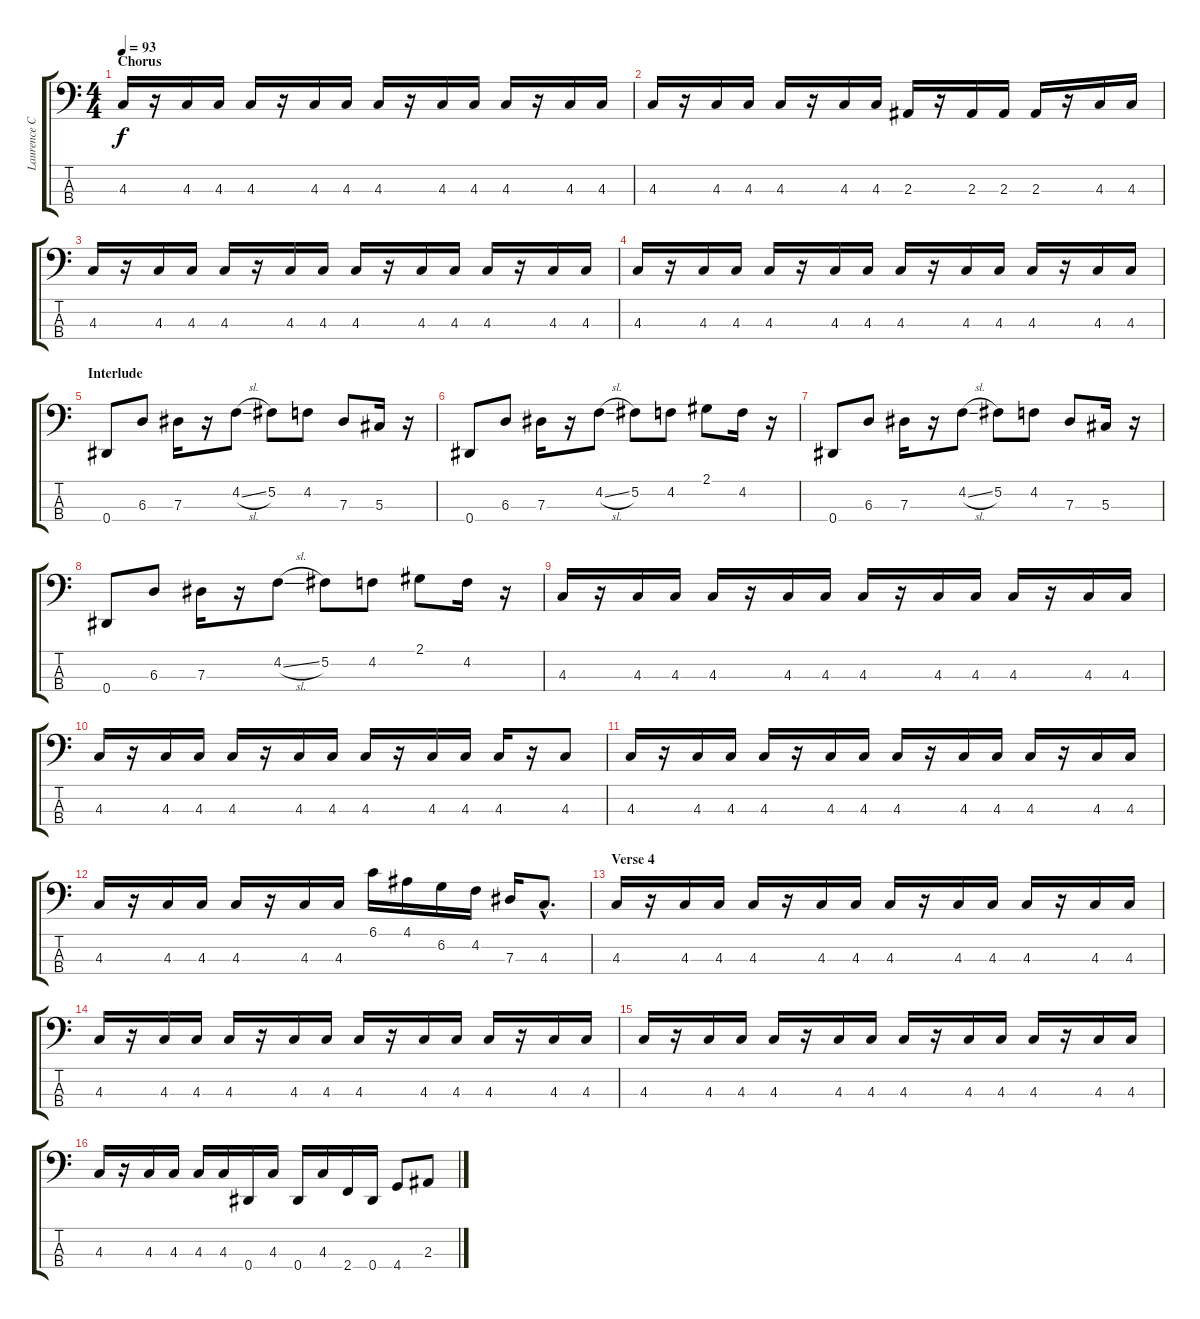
\track ("Laurence Cottle" "Laurence C") {instrument electricbassfinger}
\staff {score tabs}
\tuning (Gb2 Db2 Ab1 Eb1) {hide}
\ts (4 4)
\section ("" "Chorus")
\tempo 93
\clef f4
\ks c
4.3.16{dy f} r.16 4.3.16 4.3.16 4.3.16 r.16 4.3.16 4.3.16 4.3.16 r.16 4.3.16 4.3.16 4.3.16 r.16 4.3.16 4.3.16 |
4.3.16 r.16 4.3.16 4.3.16 4.3.16 r.16 4.3.16 4.3.16 2.3.16 r.16 2.3.16 2.3.16 2.3.16 r.16 4.3.16 4.3.16 |
4.3.16 r.16 4.3.16 4.3.16 4.3.16 r.16 4.3.16 4.3.16 4.3.16 r.16 4.3.16 4.3.16 4.3.16 r.16 4.3.16 4.3.16 |
4.3.16 r.16 4.3.16 4.3.16 4.3.16 r.16 4.3.16 4.3.16 4.3.16 r.16 4.3.16 4.3.16 4.3.16 r.16 4.3.16 4.3.16 |
\section ("" "Interlude")
0.4.8 6.3.8 7.3.16 r.16 4.2{sl}.8 5.2.8 4.2.8 7.3.8 5.3.16 r.16 |
0.4.8 6.3.8 7.3.16 r.16 4.2{sl}.8 5.2.8 4.2.8 2.1.8 4.2.16 r.16 |
0.4.8 6.3.8 7.3.16 r.16 4.2{sl}.8 5.2.8 4.2.8 7.3.8 5.3.16 r.16 |
0.4.8 6.3.8 7.3.16 r.16 4.2{sl}.8 5.2.8 4.2.8 2.1.8 4.2.16 r.16 |
4.3.16 r.16 4.3.16 4.3.16 4.3.16 r.16 4.3.16 4.3.16 4.3.16 r.16 4.3.16 4.3.16 4.3.16 r.16 4.3.16 4.3.16 |
4.3.16 r.16 4.3.16 4.3.16 4.3.16 r.16 4.3.16 4.3.16 4.3.16 r.16 4.3.16 4.3.16 4.3.16 r.16 4.3.8 |
4.3.16 r.16 4.3.16 4.3.16 4.3.16 r.16 4.3.16 4.3.16 4.3.16 r.16 4.3.16 4.3.16 4.3.16 r.16 4.3.16 4.3.16 |
4.3.16 r.16 4.3.16 4.3.16 4.3.16 r.16 4.3.16 4.3.16 6.1.16 4.1.16 6.2.16 4.2.16 7.3.16 4.3{hac}.8{d} |
\section ("" "Verse 4")
4.3.16 r.16 4.3.16 4.3.16 4.3.16 r.16 4.3.16 4.3.16 4.3.16 r.16 4.3.16 4.3.16 4.3.16 r.16 4.3.16 4.3.16 |
4.3.16 r.16 4.3.16 4.3.16 4.3.16 r.16 4.3.16 4.3.16 4.3.16 r.16 4.3.16 4.3.16 4.3.16 r.16 4.3.16 4.3.16 |
4.3.16 r.16 4.3.16 4.3.16 4.3.16 r.16 4.3.16 4.3.16 4.3.16 r.16 4.3.16 4.3.16 4.3.16 r.16 4.3.16 4.3.16 |
4.3.16 r.16 4.3.16 4.3.16 4.3.16 4.3.16 0.4.16 4.3.16 0.4.16 4.3.16 2.4.16 0.4.16 4.4.8 2.3.8
